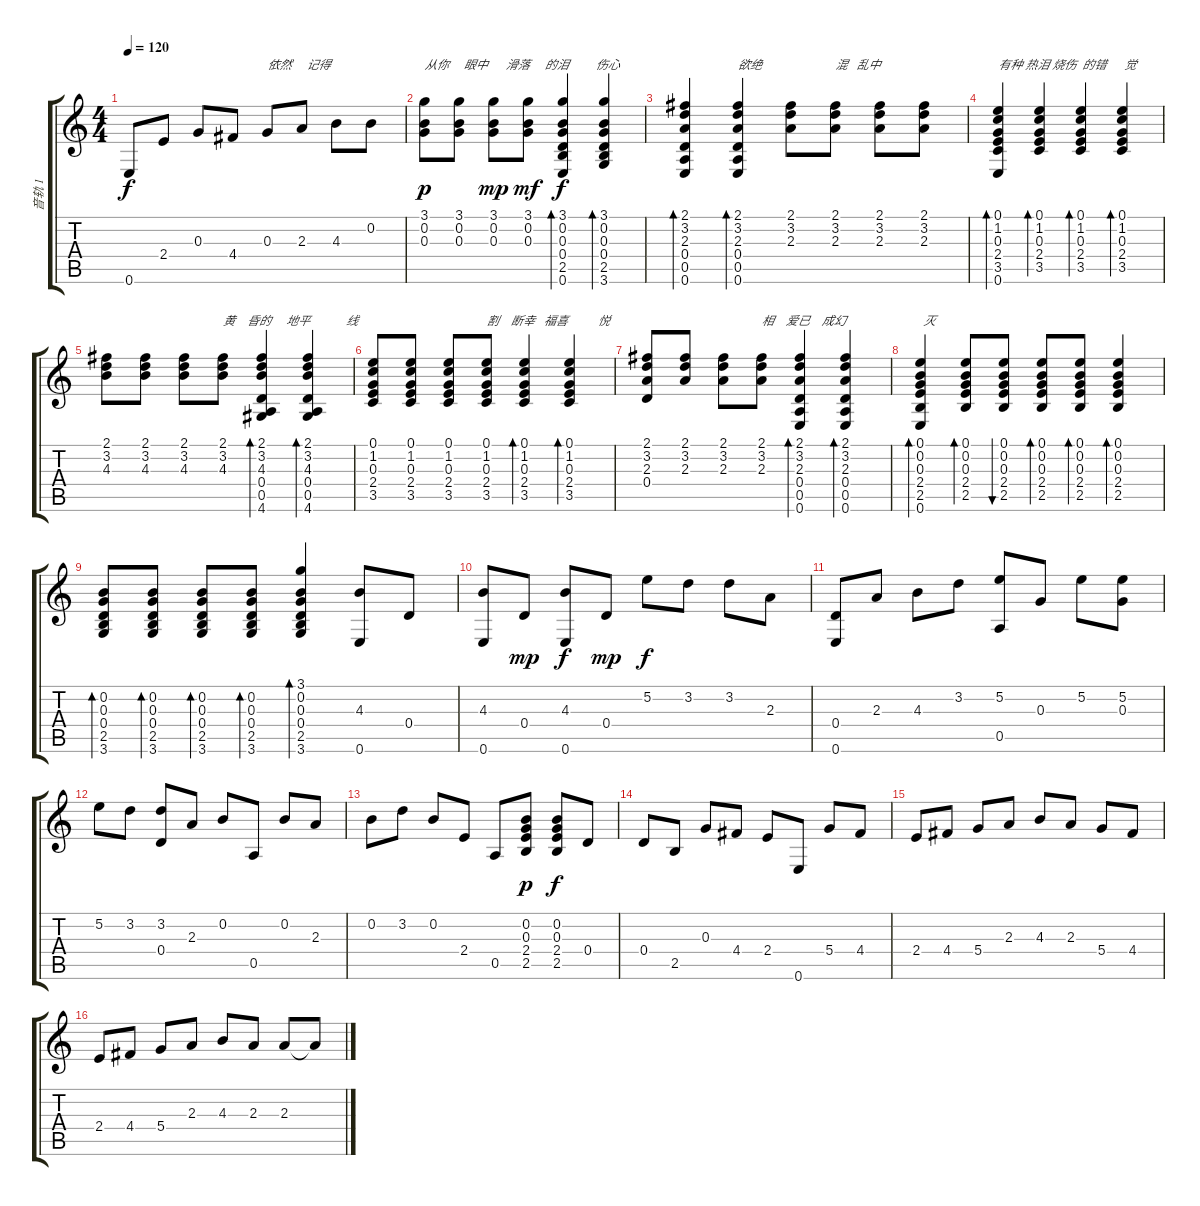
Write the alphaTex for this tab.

\track ("音轨 1" "音轨 1") {instrument acousticguitarsteel}
\staff {score tabs}
\tuning (E4 B3 G3 D3 A2 E2) {hide}
\ts (4 4)
\tempo 120
\clef g2
\ks c
0.6.8{dy f} 2.4.8 0.3.8 4.4.8 0.3.8{txt "依然     记得"} 2.3.8 4.3.8 0.2.8 |
(3.1 0.2 0.3).8{txt "从你     眼中      滑落     的泪         伤心     " dy p} (3.1 0.2 0.3).8 (3.1 0.2 0.3).8{dy mp} (3.1 0.2 0.3).8{dy mf} (3.1 0.2 0.3 0.4 2.5 0.6).4{bd 30 dy f} (3.1 0.2 0.3 0.4 2.5 3.6).4{bd 30} |
(2.1 3.2 2.3 0.4 0.5 0.6).4{bd 30} (2.1 3.2 2.3 0.4 0.5 0.6).4{bd 30 txt "欲绝"} (2.1 3.2 2.3).8 (2.1 3.2 2.3).8{txt "混   乱中  "} (2.1 3.2 2.3).8 (2.1 3.2 2.3).8 |
(0.1 1.2 0.3 2.4 3.5 0.6).4{bd 30 txt "有种 热泪 烧伤  的错      觉"} (0.1 1.2 0.3 2.4 3.5).4{bd 30} (0.1 1.2 0.3 2.4 3.5).4{bd 30} (0.1 1.2 0.3 2.4 3.5).4{bd 30} |
(2.1 3.2 4.3).8 (2.1 3.2 4.3).8 (2.1 3.2 4.3).8 (2.1 3.2 4.3).8{txt "黄    昏的     地平            线"} (2.1 3.2 4.3 0.4 0.5 4.6).4{bd 30} (2.1 3.2 4.3 0.4 0.5 4.6).4{bd 30} |
(0.1 1.2 0.3 2.4 3.5).8 (0.1 1.2 0.3 2.4 3.5).8 (0.1 1.2 0.3 2.4 3.5).8 (0.1 1.2 0.3 2.4 3.5).8{txt "割    断幸   福喜          悦      "} (0.1 1.2 0.3 2.4 3.5).4{bd 60} (0.1 1.2 0.3 2.4 3.5).4{bd 60} |
(2.1 3.2 2.3 0.4).8 (2.1 3.2 2.3).8 (2.1 3.2 2.3).8 (2.1 3.2 2.3).8{txt "相    爱已    成幻   "} (2.1 3.2 2.3 0.4 0.5 0.6).4{bd 60} (2.1 3.2 2.3 0.4 0.5 0.6).4{bd 60} |
(0.1 0.2 0.3 2.4 2.5 0.6).4{bd 30 txt " 灭"} (0.1 0.2 0.3 2.4 2.5).8{bd 30} (0.1 0.2 0.3 2.4 2.5).8{bu 30} (0.1 0.2 0.3 2.4 2.5).8{bd 30} (0.1 0.2 0.3 2.4 2.5).8{bd 30} (0.1 0.2 0.3 2.4 2.5).4{bd 60} |
(0.2 0.3 0.4 2.5 3.6).8{bd 60} (0.2 0.3 0.4 2.5 3.6).8{bd 60} (0.2 0.3 0.4 2.5 3.6).8{bd 60} (0.2 0.3 0.4 2.5 3.6).8{bd 60} (3.1 0.2 0.3 0.4 2.5 3.6).4{bd 60} (4.3 0.6).8 0.4.8 |
(4.3 0.6).8 0.4.8{dy mp} (4.3 0.6).8{dy f} 0.4.8{dy mp} 5.2.8{dy f} 3.2.8 3.2.8 2.3.8 |
(0.4 0.6).8 2.3.8 4.3.8 3.2.8 (5.2 0.5).8 0.3.8 5.2.8 (5.2 0.3).8 |
5.2.8 3.2.8 (3.2 0.4).8 2.3.8 0.2.8 0.5.8 0.2.8 2.3.8 |
0.2.8 3.2.8 0.2.8 2.4.8 0.5.8 (0.2 0.3 2.4 2.5).8{dy p} (0.2 0.3 2.4 2.5).8{dy f} 0.4.8 |
0.4.8 2.5.8 0.3.8 4.4.8 2.4.8 0.6.8 5.4.8 4.4.8 |
2.4.8 4.4.8 5.4.8 2.3.8 4.3.8 2.3.8 5.4.8 4.4.8 |
2.4.8 4.4.8 5.4.8 2.3.8 4.3.8 2.3.8 2.3.8 2.3{t}.8
